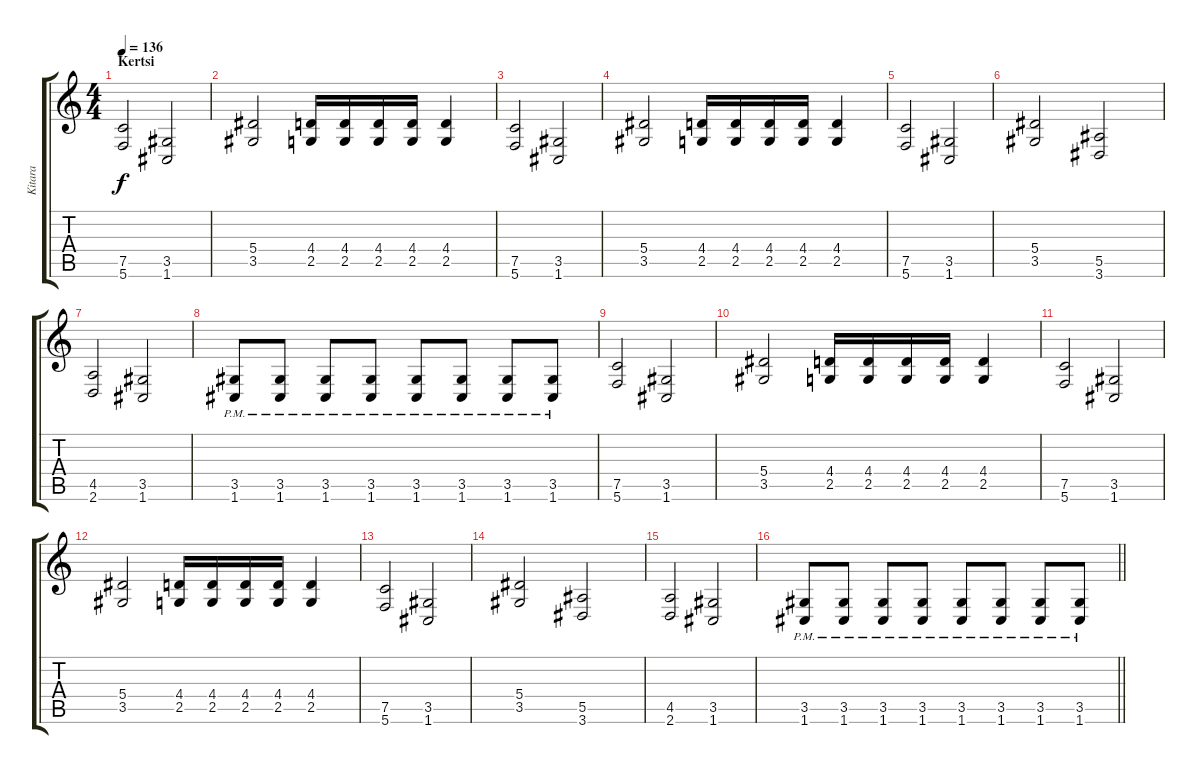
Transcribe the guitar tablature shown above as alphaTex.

\track ("Kitara" "Kitara") {instrument distortionguitar}
\staff {score tabs}
\tuning (C4 G3 Eb3 Bb2 F2 C2) {hide}
\ts (4 4)
\section ("" "Kertsi")
\tempo 136
\clef g2
\ks c
(7.5 5.6).2{dy f} (3.5 1.6).2 |
(5.4 3.5).2 (4.4 2.5).16 (4.4 2.5).16 (4.4 2.5).16 (4.4 2.5).16 (4.4 2.5).4 |
(7.5 5.6).2 (3.5 1.6).2 |
(5.4 3.5).2 (4.4 2.5).16 (4.4 2.5).16 (4.4 2.5).16 (4.4 2.5).16 (4.4 2.5).4 |
(7.5 5.6).2 (3.5 1.6).2 |
(5.4 3.5).2 (5.5 3.6).2 |
(4.5 2.6).2 (3.5 1.6).2 |
(3.5{pm} 1.6{pm}).8 (3.5{pm} 1.6{pm}).8 (3.5{pm} 1.6{pm}).8 (3.5{pm} 1.6{pm}).8 (3.5{pm} 1.6{pm}).8 (3.5{pm} 1.6{pm}).8 (3.5{pm} 1.6{pm}).8 (3.5{pm} 1.6{pm}).8 |
(7.5 5.6).2 (3.5 1.6).2 |
(5.4 3.5).2 (4.4 2.5).16 (4.4 2.5).16 (4.4 2.5).16 (4.4 2.5).16 (4.4 2.5).4 |
(7.5 5.6).2 (3.5 1.6).2 |
(5.4 3.5).2 (4.4 2.5).16 (4.4 2.5).16 (4.4 2.5).16 (4.4 2.5).16 (4.4 2.5).4 |
(7.5 5.6).2 (3.5 1.6).2 |
(5.4 3.5).2 (5.5 3.6).2 |
(4.5 2.6).2 (3.5 1.6).2 |
\barLineRight lightlight
(3.5{pm} 1.6{pm}).8 (3.5{pm} 1.6{pm}).8 (3.5{pm} 1.6{pm}).8 (3.5{pm} 1.6{pm}).8 (3.5{pm} 1.6{pm}).8 (3.5{pm} 1.6{pm}).8 (3.5{pm} 1.6{pm}).8 (3.5{pm} 1.6{pm}).8
